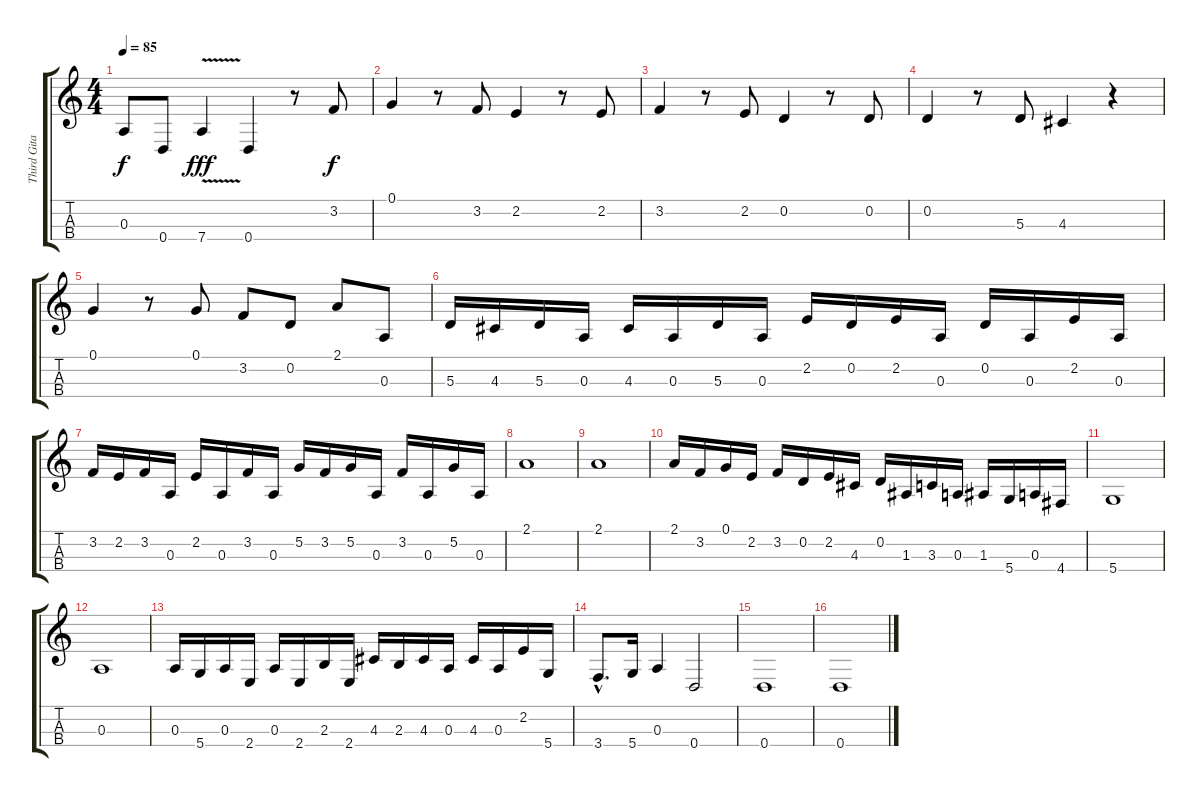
\track ("Third Gitar (Bass)" "Third Gita") {instrument electricbassfinger}
\staff {score tabs}
\tuning (G3 D3 A2 D2) {hide}
\ts (4 4)
\tempo 85
\clef g2
\ks c
0.3.8{dy f} 0.4.8 7.4{v}.4{dy fff} 0.4.4 r.8 3.2.8{dy f} |
0.1.4 r.8 3.2.8 2.2.4 r.8 2.2.8 |
3.2.4 r.8 2.2.8 0.2.4 r.8 0.2.8 |
0.2.4 r.8 5.3.8 4.3.4 r.4 |
0.1.4 r.8 0.1.8 3.2.8 0.2.8 2.1.8 0.3.8 |
5.3.16 4.3.16 5.3.16 0.3.16 4.3.16 0.3.16 5.3.16 0.3.16 2.2.16 0.2.16 2.2.16 0.3.16 0.2.16 0.3.16 2.2.16 0.3.16 |
3.2.16 2.2.16 3.2.16 0.3.16 2.2.16 0.3.16 3.2.16 0.3.16 5.2.16 3.2.16 5.2.16 0.3.16 3.2.16 0.3.16 5.2.16 0.3.16 |
2.1.1 |
2.1.1 |
2.1.16 3.2.16 0.1.16 2.2.16 3.2.16 0.2.16 2.2.16 4.3.16 0.2.16 1.3.16 3.3.16 0.3.16 1.3.16 5.4.16 0.3.16 4.4.16 |
5.4.1 |
0.3.1 |
0.3.16 5.4.16 0.3.16 2.4.16 0.3.16 2.4.16 2.3.16 2.4.16 4.3.16 2.3.16 4.3.16 0.3.16 4.3.16 0.3.16 2.2.16 5.4.16 |
3.4{hac}.8{d} 5.4.16 0.3.4 0.4.2 |
0.4.1 |
0.4.1
